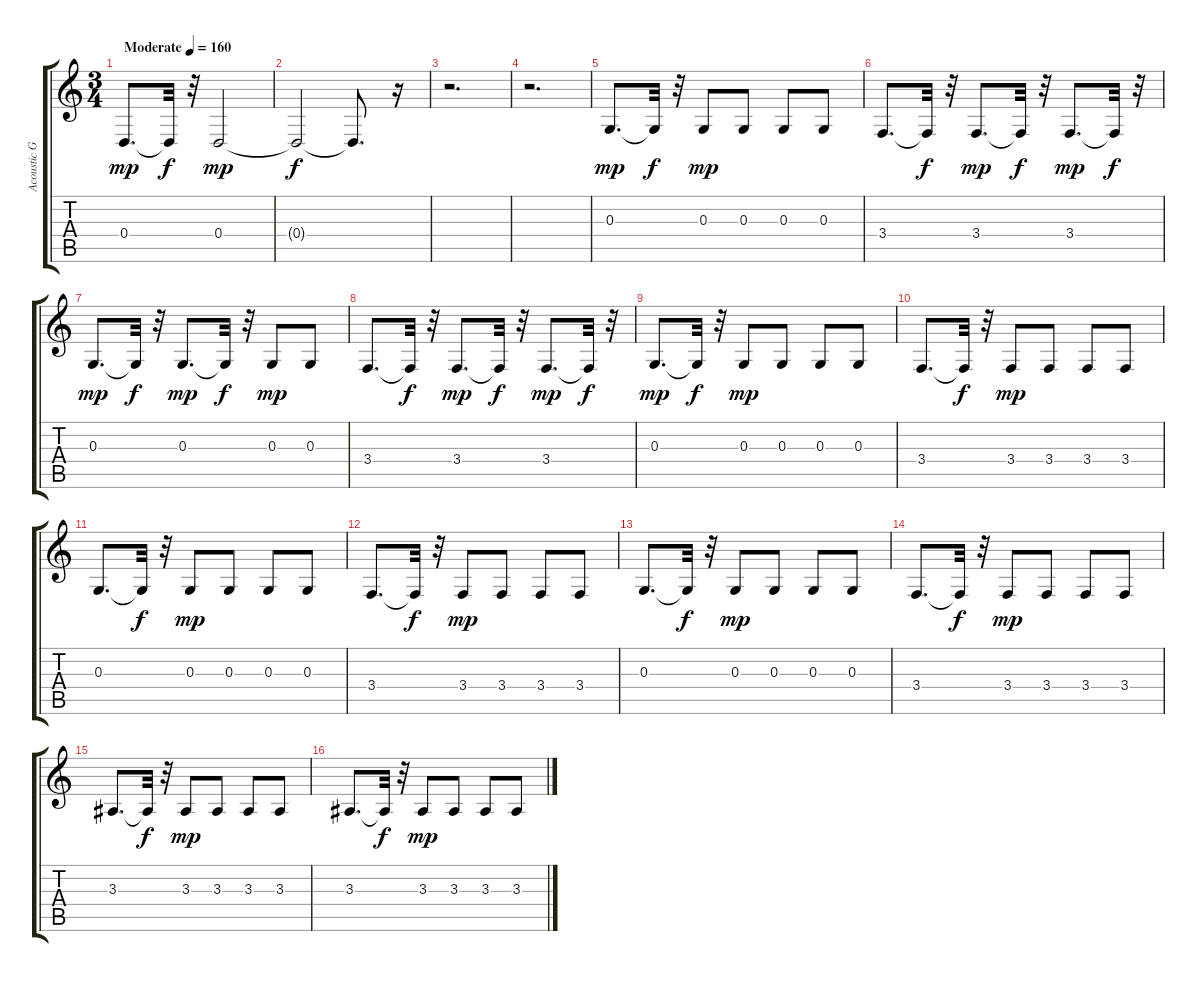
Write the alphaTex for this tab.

\track ("Acoustic Grand Piano" "Acoustic G") {instrument acousticgrandpiano}
\staff {score tabs}
\tuning (E4 B3 G3 D3 A2 E2) {hide}
\ts (3 4)
\tempo (160 "Moderate")
\clef g2
\ks c
0.4.8{d dy mp instrument acousticgrandpiano} 0.4{t}.32{dy f} r.32 0.4.2{dy mp} |
0.4{t}.2{dy f} 0.4{t}.8{d} r.16 |
r.2{d} |
r.2{d} |
0.3.8{d dy mp} 0.3{t}.32{dy f} r.32 0.3.8{dy mp} 0.3.8 0.3.8 0.3.8 |
3.4.8{d} 3.4{t}.32{dy f} r.32 3.4.8{d dy mp} 3.4{t}.32{dy f} r.32 3.4.8{d dy mp} 3.4{t}.32{dy f} r.32 |
0.3.8{d dy mp} 0.3{t}.32{dy f} r.32 0.3.8{d dy mp} 0.3{t}.32{dy f} r.32 0.3.8{dy mp} 0.3.8 |
3.4.8{d} 3.4{t}.32{dy f} r.32 3.4.8{d dy mp} 3.4{t}.32{dy f} r.32 3.4.8{d dy mp} 3.4{t}.32{dy f} r.32 |
0.3.8{d dy mp} 0.3{t}.32{dy f} r.32 0.3.8{dy mp} 0.3.8 0.3.8 0.3.8 |
3.4.8{d} 3.4{t}.32{dy f} r.32 3.4.8{dy mp} 3.4.8 3.4.8 3.4.8 |
0.3.8{d} 0.3{t}.32{dy f} r.32 0.3.8{dy mp} 0.3.8 0.3.8 0.3.8 |
3.4.8{d} 3.4{t}.32{dy f} r.32 3.4.8{dy mp} 3.4.8 3.4.8 3.4.8 |
0.3.8{d} 0.3{t}.32{dy f} r.32 0.3.8{dy mp} 0.3.8 0.3.8 0.3.8 |
3.4.8{d} 3.4{t}.32{dy f} r.32 3.4.8{dy mp} 3.4.8 3.4.8 3.4.8 |
3.3.8{d} 3.3{t}.32{dy f} r.32 3.3.8{dy mp} 3.3.8 3.3.8 3.3.8 |
3.3.8{d} 3.3{t}.32{dy f} r.32 3.3.8{dy mp} 3.3.8 3.3.8 3.3.8
